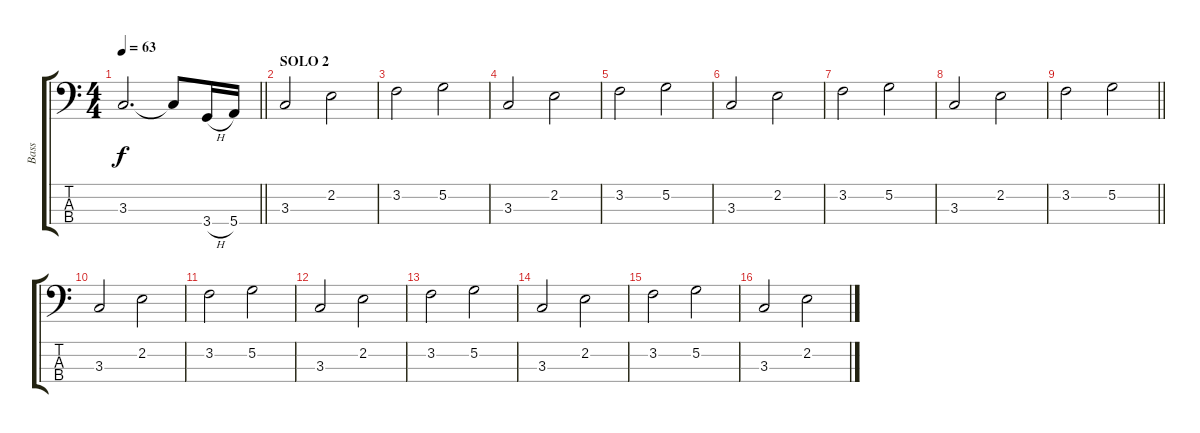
\track ("Bass" "Bass") {instrument electricbasspick}
\staff {score tabs}
\tuning (G2 D2 A1 E1) {hide}
\ts (4 4)
\tempo 63
\clef f4
\barLineRight lightlight
\ks c
3.3.2{d dy f} 3.3{t}.8 3.4{h}.16 5.4.16 |
\section ("" "SOLO 2")
3.3.2 2.2.2 |
3.2.2 5.2.2 |
3.3.2 2.2.2 |
3.2.2 5.2.2 |
3.3.2 2.2.2 |
3.2.2 5.2.2 |
3.3.2 2.2.2 |
\barLineRight lightlight
3.2.2 5.2.2 |
3.3.2 2.2.2 |
3.2.2 5.2.2 |
3.3.2 2.2.2 |
3.2.2 5.2.2 |
3.3.2 2.2.2 |
3.2.2 5.2.2 |
3.3.2 2.2.2
